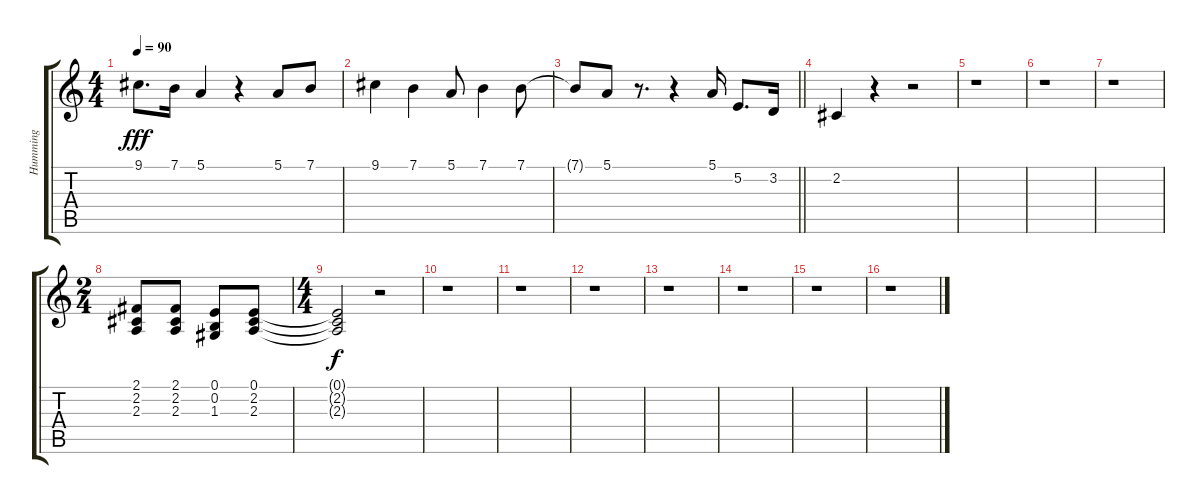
\track ("Humming" "Humming") {instrument synthvoice}
\staff {score tabs}
\tuning (E4 B3 G3 D3 A2 E2) {hide}
\ts (4 4)
\tempo 90
\clef g2
\ks c
9.1{t}.8{d dy fff} 7.1.16 5.1.4 r.4 5.1.8 7.1.8 |
9.1.4 7.1.4 5.1.8 7.1.4 7.1.8 |
\barLineRight lightlight
7.1{t}.8 5.1.8 r.8{d} r.4 5.1.16 5.2.8{d} 3.2.16 |
2.2.4 r.4 r.2 |
r.1 |
r.1 |
r.1 |
\ts (2 4)
(2.1 2.2 2.3).8{volume 16 balance 6 instrument electricpiano1} (2.1 2.2 2.3).8 (0.1 0.2 1.3).8 (0.1 2.2 2.3).8 |
\ts (4 4)
(0.1{t} 2.2{t} 2.3{t}).2{dy f} r.2 |
r.1 |
r.1 |
r.1 |
r.1 |
r.1 |
r.1 |
r.1
